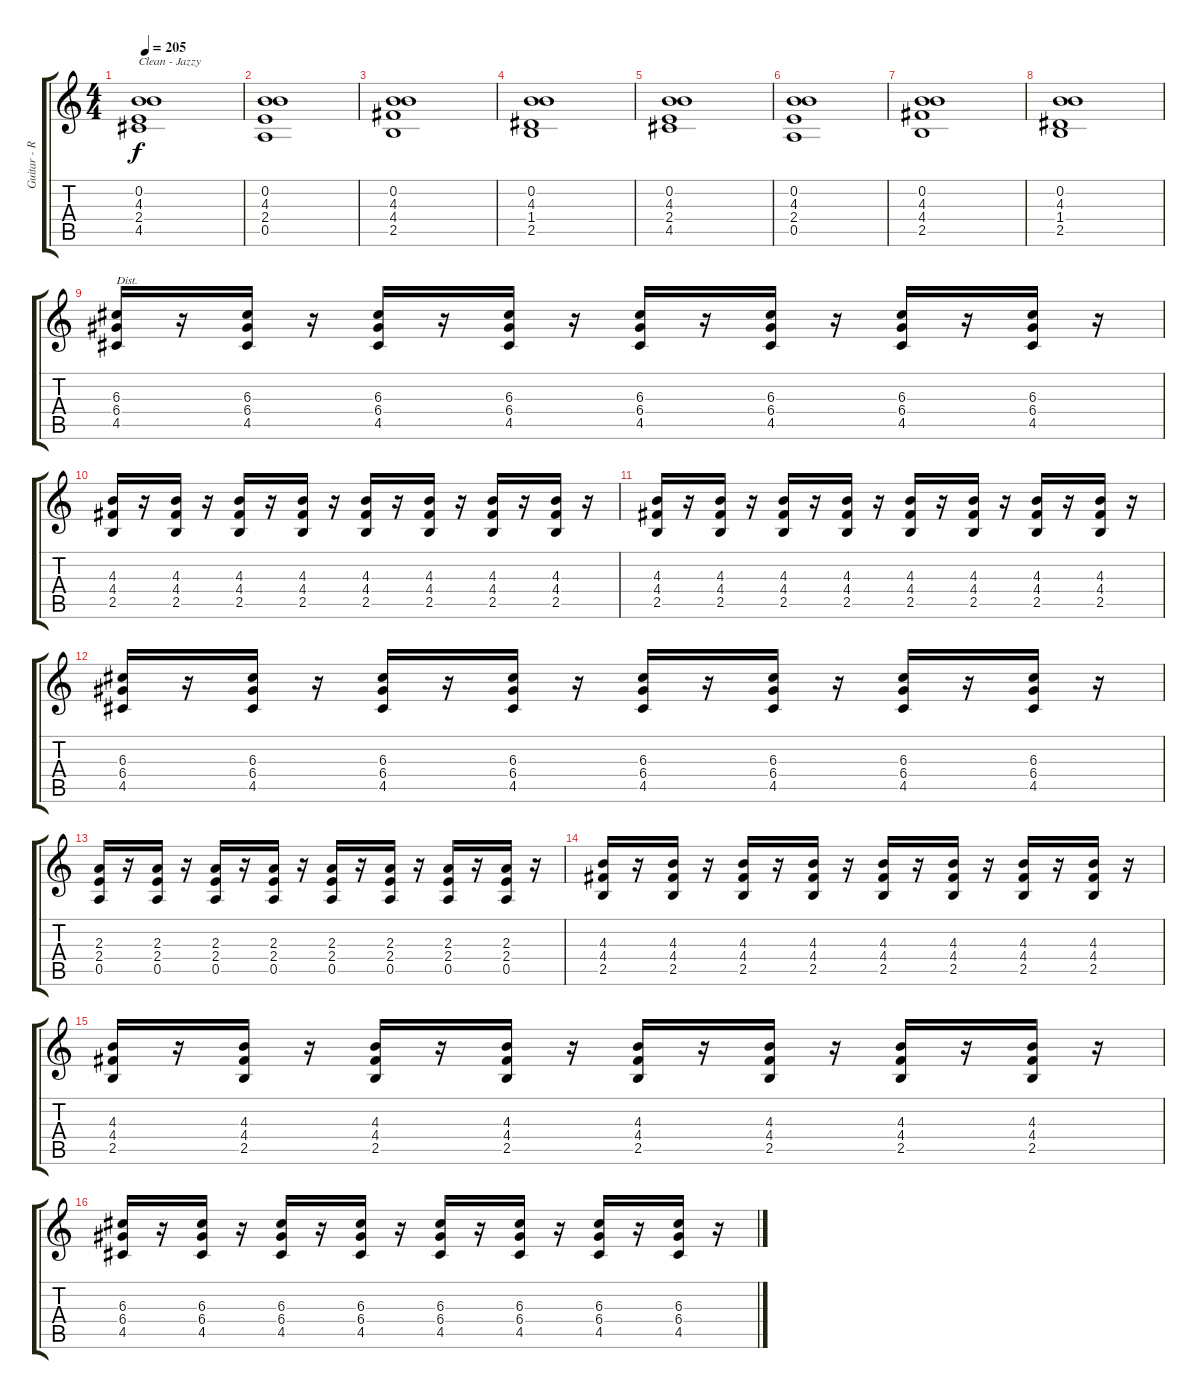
\track ("Guitar - Rythem" "Guitar - R") {instrument distortionguitar}
\staff {score tabs}
\tuning (E4 B3 G3 D3 A2 E2) {hide}
\ts (4 4)
\tempo 205
\clef g2
\ks c
(0.2 4.3 2.4 4.5).1{txt "Clean - Jazzy" dy f instrument electricguitarjazz} |
(0.2 4.3 2.4 0.5).1 |
(0.2 4.3 4.4 2.5).1 |
(0.2 4.3 1.4 2.5).1 |
(0.2 4.3 2.4 4.5).1 |
(0.2 4.3 2.4 0.5).1 |
(0.2 4.3 4.4 2.5).1 |
(0.2 4.3 1.4 2.5).1 |
(6.3 6.4 4.5).16{txt "Dist." instrument distortionguitar} r.16 (6.3 6.4 4.5).16 r.16 (6.3 6.4 4.5).16 r.16 (6.3 6.4 4.5).16 r.16 (6.3 6.4 4.5).16 r.16 (6.3 6.4 4.5).16 r.16 (6.3 6.4 4.5).16 r.16 (6.3 6.4 4.5).16 r.16 |
(4.3 4.4 2.5).16 r.16 (4.3 4.4 2.5).16 r.16 (4.3 4.4 2.5).16 r.16 (4.3 4.4 2.5).16 r.16 (4.3 4.4 2.5).16 r.16 (4.3 4.4 2.5).16 r.16 (4.3 4.4 2.5).16 r.16 (4.3 4.4 2.5).16 r.16 |
(4.3 4.4 2.5).16 r.16 (4.3 4.4 2.5).16 r.16 (4.3 4.4 2.5).16 r.16 (4.3 4.4 2.5).16 r.16 (4.3 4.4 2.5).16 r.16 (4.3 4.4 2.5).16 r.16 (4.3 4.4 2.5).16 r.16 (4.3 4.4 2.5).16 r.16 |
(6.3 6.4 4.5).16 r.16 (6.3 6.4 4.5).16 r.16 (6.3 6.4 4.5).16 r.16 (6.3 6.4 4.5).16 r.16 (6.3 6.4 4.5).16 r.16 (6.3 6.4 4.5).16 r.16 (6.3 6.4 4.5).16 r.16 (6.3 6.4 4.5).16 r.16 |
(2.3 2.4 0.5).16 r.16 (2.3 2.4 0.5).16 r.16 (2.3 2.4 0.5).16 r.16 (2.3 2.4 0.5).16 r.16 (2.3 2.4 0.5).16 r.16 (2.3 2.4 0.5).16 r.16 (2.3 2.4 0.5).16 r.16 (2.3 2.4 0.5).16 r.16 |
(4.3 4.4 2.5).16 r.16 (4.3 4.4 2.5).16 r.16 (4.3 4.4 2.5).16 r.16 (4.3 4.4 2.5).16 r.16 (4.3 4.4 2.5).16 r.16 (4.3 4.4 2.5).16 r.16 (4.3 4.4 2.5).16 r.16 (4.3 4.4 2.5).16 r.16 |
(4.3 4.4 2.5).16 r.16 (4.3 4.4 2.5).16 r.16 (4.3 4.4 2.5).16 r.16 (4.3 4.4 2.5).16 r.16 (4.3 4.4 2.5).16 r.16 (4.3 4.4 2.5).16 r.16 (4.3 4.4 2.5).16 r.16 (4.3 4.4 2.5).16 r.16 |
(6.3 6.4 4.5).16 r.16 (6.3 6.4 4.5).16 r.16 (6.3 6.4 4.5).16 r.16 (6.3 6.4 4.5).16 r.16 (6.3 6.4 4.5).16 r.16 (6.3 6.4 4.5).16 r.16 (6.3 6.4 4.5).16 r.16 (6.3 6.4 4.5).16 r.16
